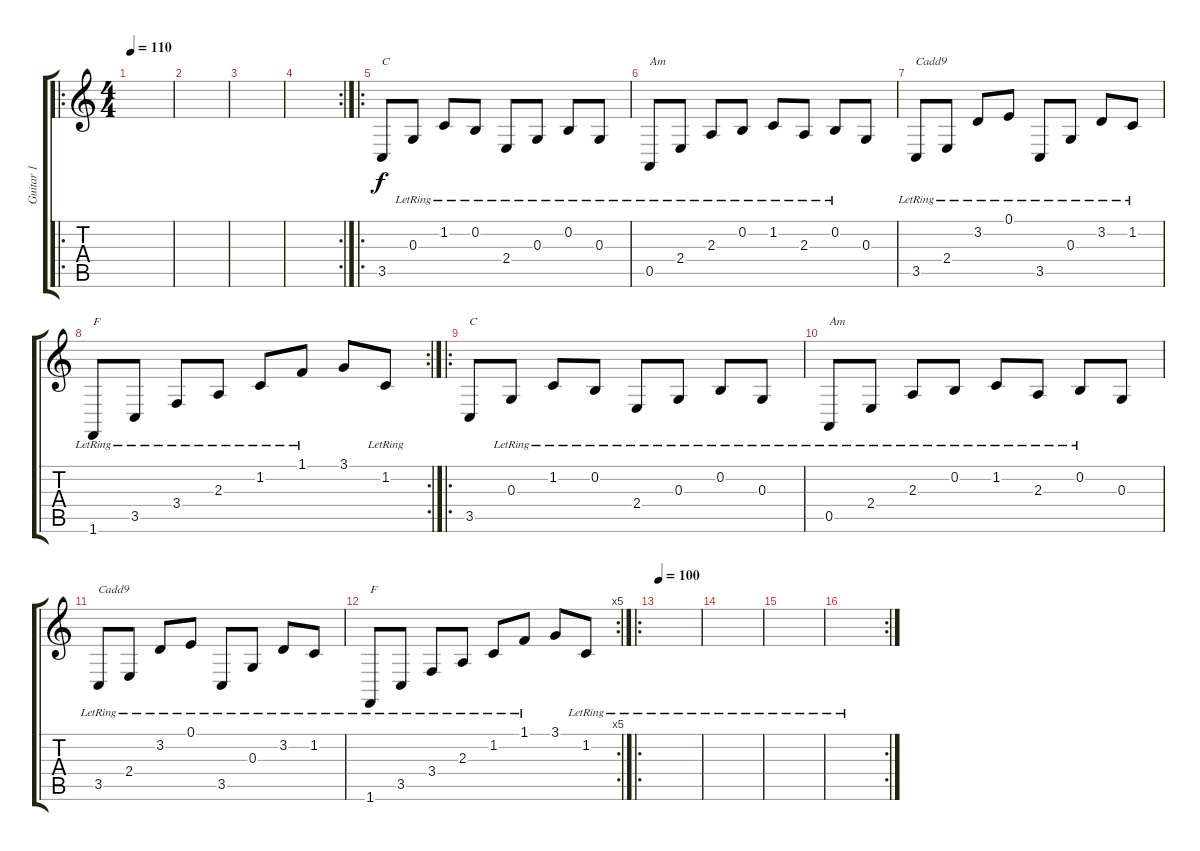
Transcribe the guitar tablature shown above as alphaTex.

\track ("Guitar 1" "Guitar 1") {instrument fx1rain}
\staff {score tabs}
\tuning (E4 B3 G3 D3 A2 E2) {hide}
\ro
\ts (4 4)
\tempo 110
\clef g2
\ks c
|
|
|
\rc 2
|
\ro
3.5.8{txt "C"} 0.3{lr}.8 1.2{lr}.8 0.2{lr}.8 2.4{lr}.8 0.3{lr}.8 0.2{lr}.8 0.3{lr}.8 |
0.5{lr}.8{txt "Am"} 2.4{lr}.8 2.3{lr}.8 0.2{lr}.8 1.2{lr}.8 2.3{lr}.8 0.2{lr}.8 0.3.8 |
3.5{lr}.8{txt "Cadd9"} 2.4{lr}.8 3.2{lr}.8 0.1{lr}.8 3.5{lr}.8 0.3{lr}.8 3.2{lr}.8 1.2{lr}.8 |
\rc 2
1.6{lr}.8{txt "F"} 3.5{lr}.8 3.4{lr}.8 2.3{lr}.8 1.2{lr}.8 1.1{lr}.8 3.1.8 1.2{lr}.8 |
\ro
3.5.8{txt "C"} 0.3{lr}.8 1.2{lr}.8 0.2{lr}.8 2.4{lr}.8 0.3{lr}.8 0.2{lr}.8 0.3{lr}.8 |
0.5{lr}.8{txt "Am"} 2.4{lr}.8 2.3{lr}.8 0.2{lr}.8 1.2{lr}.8 2.3{lr}.8 0.2{lr}.8 0.3.8 |
3.5{lr}.8{txt "Cadd9"} 2.4{lr}.8 3.2{lr}.8 0.1{lr}.8 3.5{lr}.8 0.3{lr}.8 3.2{lr}.8 1.2{lr}.8 |
\rc 5
1.6{lr}.8{txt "F"} 3.5{lr}.8 3.4{lr}.8 2.3{lr}.8 1.2{lr}.8 1.1{lr}.8 3.1.8 1.2{lr}.8 |
\ro
\tempo 100
|
|
|
\rc 2
